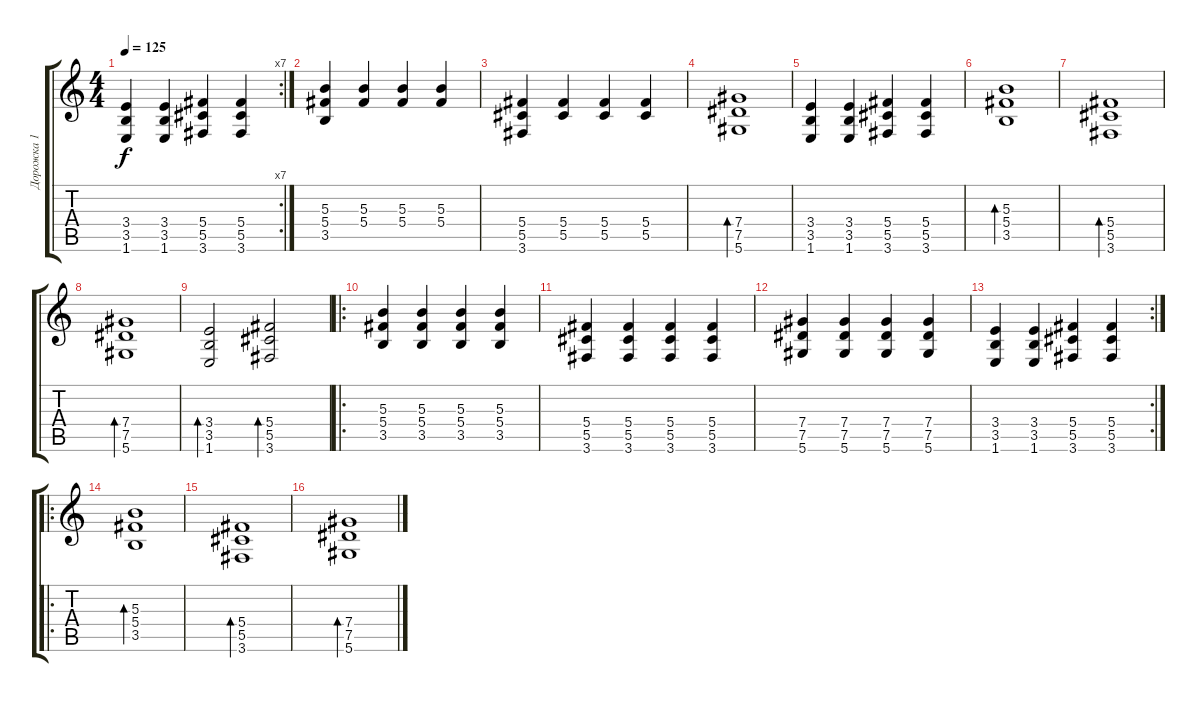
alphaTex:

\track ("Дорожка 1" "Дорожка 1") {instrument electricguitarclean}
\staff {score tabs}
\tuning (Eb4 Bb3 Gb3 Db3 Ab2 Eb2) {hide}
\rc 7
\ts (4 4)
\tempo 125
\clef g2
\ks c
(3.4 3.5 1.6).4{dy f} (3.4 3.5 1.6).4 (5.4 5.5 3.6).4 (5.4 5.5 3.6).4 |
(5.3 5.4 3.5).4 (5.3 5.4).4 (5.3 5.4).4 (5.3 5.4).4 |
(5.4 5.5 3.6).4 (5.4 5.5).4 (5.4 5.5).4 (5.4 5.5).4 |
(7.4 7.5 5.6).1{bd 480} |
(3.4 3.5 1.6).4 (3.4 3.5 1.6).4 (5.4 5.5 3.6).4 (5.4 5.5 3.6).4 |
(5.3 5.4 3.5).1{bd 480} |
(5.4 5.5 3.6).1{bd 480} |
(7.4 7.5 5.6).1{bd 480} |
(3.4 3.5 1.6).2{bd 480} (5.4 5.5 3.6).2{bd 480} |
\ro
(5.3 5.4 3.5).4 (5.3 5.4 3.5).4 (5.3 5.4 3.5).4 (5.3 5.4 3.5).4 |
(5.4 5.5 3.6).4 (5.4 5.5 3.6).4 (5.4 5.5 3.6).4 (5.4 5.5 3.6).4 |
(7.4 7.5 5.6).4 (7.4 7.5 5.6).4 (7.4 7.5 5.6).4 (7.4 7.5 5.6).4 |
\rc 2
(3.4 3.5 1.6).4 (3.4 3.5 1.6).4 (5.4 5.5 3.6).4 (5.4 5.5 3.6).4 |
\ro
(5.3 5.4 3.5).1{bd 480} |
(5.4 5.5 3.6).1{bd 480} |
(7.4 7.5 5.6).1{bd 480}
